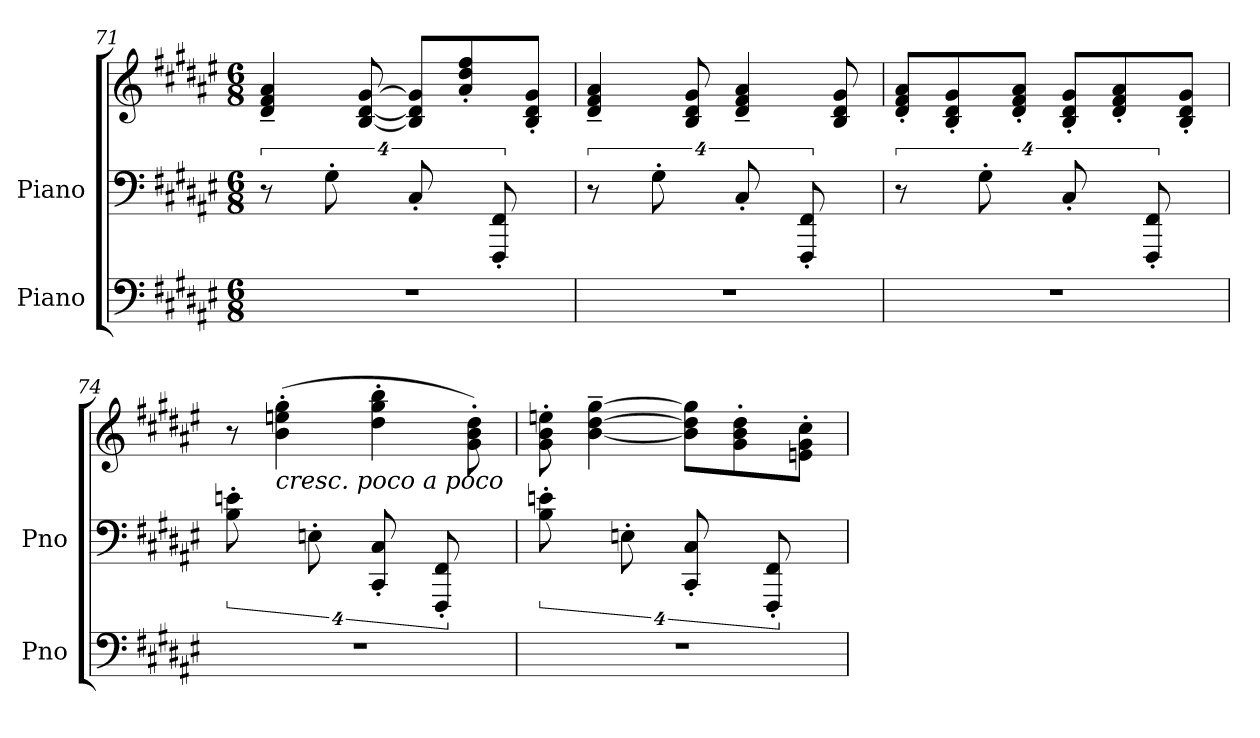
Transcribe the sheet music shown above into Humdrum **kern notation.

**kern	**kern	**kern
*part2	*part1	*part1
*staff3	*staff2	*staff1
*I"Piano	*I"Piano	*
*I'Pno	*I'Pno	*
*clefF4	*clefF4	*clefG2
*k[f#c#g#d#a#e#]	*k[f#c#g#d#a#e#]	*k[f#c#g#d#a#e#]
*M6/8	*M6/8	*M6/8
=71	=71	=71
2.r	16%3r	4d#/~ 4f#/~ 4a#/~
.	16%3G#'\	.
.	.	[8B/ [8d#/ [8g#/
.	16%3C#'/	8B/] 8d#/] 8g#/]L
.	.	8a#/' 8dd#/' 8ff#/'
.	16%3FFF#/' 16%3FF#/'	.
.	.	8B/' 8d#/' 8g#/'J
=72	=72	=72
2.r	16%3r	4d#/~ 4f#/~ 4a#/~
.	16%3G#'\	.
.	.	8B/ 8d#/ 8g#/
.	16%3C#'/	4d#/~ 4f#/~ 4a#/~
.	16%3FFF#/' 16%3FF#/'	.
.	.	8B/ 8d#/ 8g#/
=73	=73	=73
2.r	16%3r	8d#/' 8f#/' 8a#/'L
.	.	8B/' 8d#/' 8g#/'
.	16%3G#'\	.
.	.	8d#/' 8f#/' 8a#/'J
.	16%3C#'/	8B/' 8d#/' 8g#/'L
.	.	8d#/' 8f#/' 8a#/'
.	16%3FFF#/' 16%3FF#/'	.
.	.	8B/' 8d#/' 8g#/'J
=74	=74	=74
2.r	16%3B\' 16%3en\'	8r
!	!	!LO:TX:b:i:t=cresc. poco a poco
.	.	(>4b\' 4een\' 4gg#\'
.	16%3En'\	.
.	16%3CC#/' 16%3C#/'	4dd#\' 4gg#\' 4bb\'
.	16%3FFF#/' 16%3FF#/'	.
.	.	8g#\' 8b\' 8dd#\')
!!LO:LB:g=z
=75	=75	=75
2.r	16%3B\' 16%3en\'	8g#\' 8b\' 8een\'
.	.	[4b\~ [4dd#\~ [4gg#\~
.	16%3En'\	.
.	16%3CC#/' 16%3C#/'	8b\] 8dd#\] 8gg#\]L
.	.	8g#\' 8b\' 8dd#\'
.	16%3FFF#/' 16%3FF#/'	.
.	.	8en\' 8g#\' 8cc#\'J
=	=	=
*-	*-	*-
